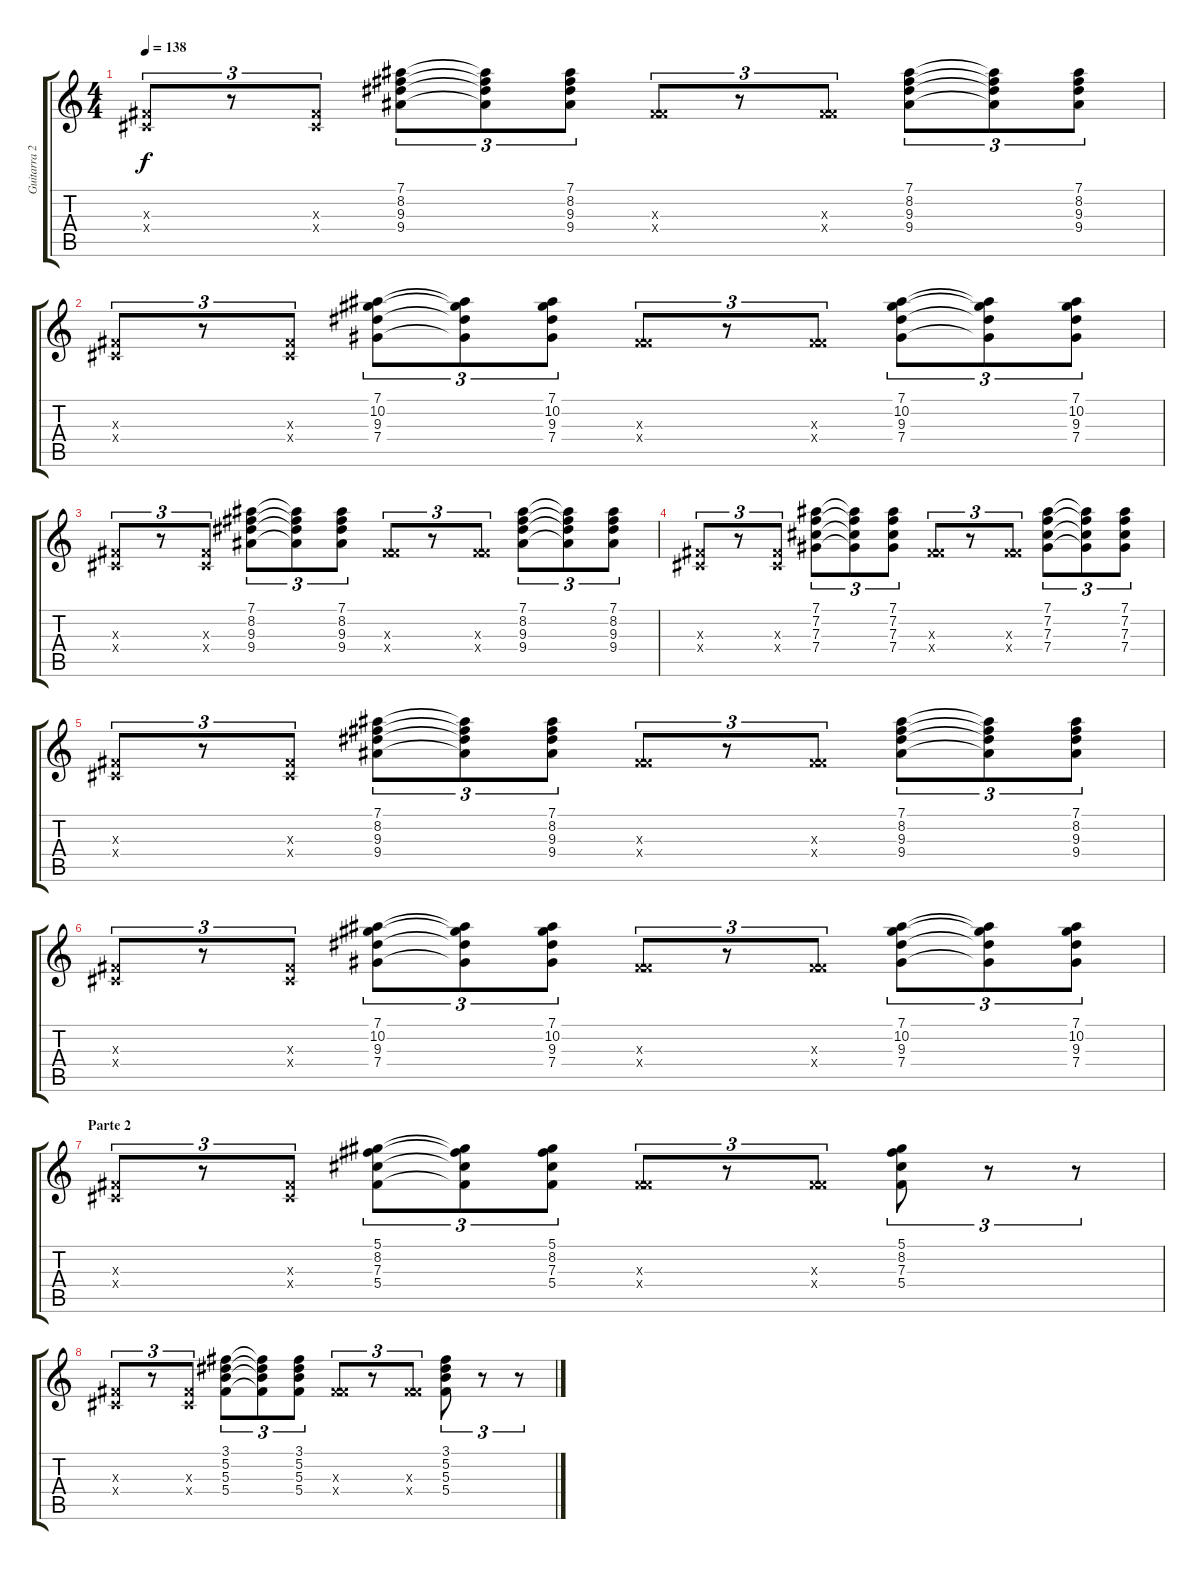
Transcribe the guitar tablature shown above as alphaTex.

\track ("Guitarra 2" "Guitarra 2") {instrument acousticguitarsteel}
\staff {score tabs}
\tuning (Eb4 Bb3 Gb3 Db3 Ab2 Eb2) {hide}
\ts (4 4)
\tempo 138
\clef g2
\ks c
(0.3{x} 0.4{x}).8{tu (3 2) dy f} r.8{tu (3 2)} (0.3{x} 0.4{x}).8{tu (3 2)} (7.1 8.2 9.3 9.4).8{tu (3 2)} (7.1{t} 8.2{t} 9.3{t} 9.4{t}).8{tu (3 2)} (7.1 8.2 9.3 9.4).8{tu (3 2)} (0.3{x} 5.4{x}).8{tu (3 2)} r.8{tu (3 2)} (0.3{x} 5.4{x}).8{tu (3 2)} (7.1 8.2 9.3 9.4).8{tu (3 2)} (7.1{t} 8.2{t} 9.3{t} 9.4{t}).8{tu (3 2)} (7.1 8.2 9.3 9.4).8{tu (3 2)} |
(0.3{x} 0.4{x}).8{tu (3 2)} r.8{tu (3 2)} (0.3{x} 0.4{x}).8{tu (3 2)} (7.1 10.2 9.3 7.4).8{tu (3 2)} (7.1{t} 10.2{t} 9.3{t} 7.4{t}).8{tu (3 2)} (7.1 10.2 9.3 7.4).8{tu (3 2)} (0.3{x} 5.4{x}).8{tu (3 2)} r.8{tu (3 2)} (0.3{x} 5.4{x}).8{tu (3 2)} (7.1 10.2 9.3 7.4).8{tu (3 2)} (7.1{t} 10.2{t} 9.3{t} 7.4{t}).8{tu (3 2)} (7.1 10.2 9.3 7.4).8{tu (3 2)} |
(0.3{x} 0.4{x}).8{tu (3 2)} r.8{tu (3 2)} (0.3{x} 0.4{x}).8{tu (3 2)} (7.1 8.2 9.3 9.4).8{tu (3 2)} (7.1{t} 8.2{t} 9.3{t} 9.4{t}).8{tu (3 2)} (7.1 8.2 9.3 9.4).8{tu (3 2)} (0.3{x} 5.4{x}).8{tu (3 2)} r.8{tu (3 2)} (0.3{x} 5.4{x}).8{tu (3 2)} (7.1 8.2 9.3 9.4).8{tu (3 2)} (7.1{t} 8.2{t} 9.3{t} 9.4{t}).8{tu (3 2)} (7.1 8.2 9.3 9.4).8{tu (3 2)} |
(0.3{x} 0.4{x}).8{tu (3 2)} r.8{tu (3 2)} (0.3{x} 0.4{x}).8{tu (3 2)} (7.1 7.2 7.3 7.4).8{tu (3 2)} (7.1{t} 7.2{t} 7.3{t} 7.4{t}).8{tu (3 2)} (7.1 7.2 7.3 7.4).8{tu (3 2)} (0.3{x} 5.4{x}).8{tu (3 2)} r.8{tu (3 2)} (0.3{x} 5.4{x}).8{tu (3 2)} (7.1 7.2 7.3 7.4).8{tu (3 2)} (7.1{t} 7.2{t} 7.3{t} 7.4{t}).8{tu (3 2)} (7.1 7.2 7.3 7.4).8{tu (3 2)} |
(0.3{x} 0.4{x}).8{tu (3 2)} r.8{tu (3 2)} (0.3{x} 0.4{x}).8{tu (3 2)} (7.1 8.2 9.3 9.4).8{tu (3 2)} (7.1{t} 8.2{t} 9.3{t} 9.4{t}).8{tu (3 2)} (7.1 8.2 9.3 9.4).8{tu (3 2)} (0.3{x} 5.4{x}).8{tu (3 2)} r.8{tu (3 2)} (0.3{x} 5.4{x}).8{tu (3 2)} (7.1 8.2 9.3 9.4).8{tu (3 2)} (7.1{t} 8.2{t} 9.3{t} 9.4{t}).8{tu (3 2)} (7.1 8.2 9.3 9.4).8{tu (3 2)} |
(0.3{x} 0.4{x}).8{tu (3 2)} r.8{tu (3 2)} (0.3{x} 0.4{x}).8{tu (3 2)} (7.1 10.2 9.3 7.4).8{tu (3 2)} (7.1{t} 10.2{t} 9.3{t} 7.4{t}).8{tu (3 2)} (7.1 10.2 9.3 7.4).8{tu (3 2)} (0.3{x} 5.4{x}).8{tu (3 2)} r.8{tu (3 2)} (0.3{x} 5.4{x}).8{tu (3 2)} (7.1 10.2 9.3 7.4).8{tu (3 2)} (7.1{t} 10.2{t} 9.3{t} 7.4{t}).8{tu (3 2)} (7.1 10.2 9.3 7.4).8{tu (3 2)} |
\section ("" "Parte 2")
(0.3{x} 0.4{x}).8{tu (3 2)} r.8{tu (3 2)} (0.3{x} 0.4{x}).8{tu (3 2)} (5.1 8.2 7.3 5.4).8{tu (3 2)} (5.1{t} 8.2{t} 7.3{t} 5.4{t}).8{tu (3 2)} (5.1 8.2 7.3 5.4).8{tu (3 2)} (0.3{x} 5.4{x}).8{tu (3 2)} r.8{tu (3 2)} (0.3{x} 5.4{x}).8{tu (3 2)} (5.1 8.2 7.3 5.4).8{tu (3 2)} r.8{tu (3 2)} r.8{tu (3 2)} |
(0.3{x} 0.4{x}).8{tu (3 2)} r.8{tu (3 2)} (0.3{x} 0.4{x}).8{tu (3 2)} (3.1 5.2 5.3 5.4).8{tu (3 2)} (3.1{t} 5.2{t} 5.3{t} 5.4{t}).8{tu (3 2)} (3.1 5.2 5.3 5.4).8{tu (3 2)} (0.3{x} 5.4{x}).8{tu (3 2)} r.8{tu (3 2)} (0.3{x} 5.4{x}).8{tu (3 2)} (3.1 5.2 5.3 5.4).8{tu (3 2)} r.8{tu (3 2)} r.8{tu (3 2)}
